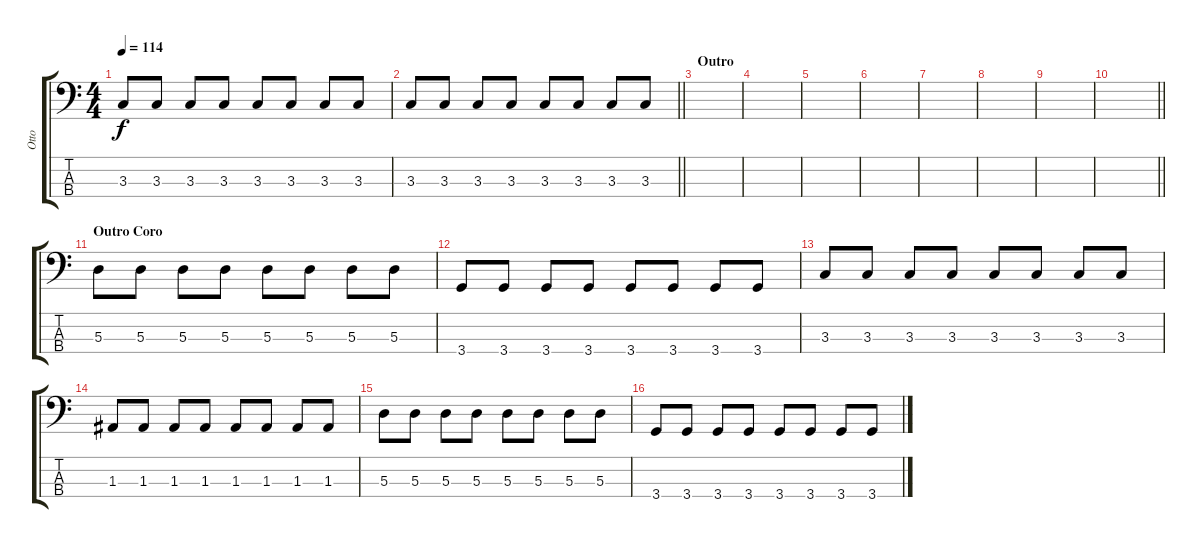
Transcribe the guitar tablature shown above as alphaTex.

\track ("Otto" "Otto") {instrument electricbassfinger}
\staff {score tabs}
\tuning (G2 D2 A1 E1) {hide}
\ts (4 4)
\tempo 114
\clef f4
\ks c
3.3.8{dy f} 3.3.8 3.3.8 3.3.8 3.3.8 3.3.8 3.3.8 3.3.8 |
\barLineRight lightlight
3.3.8 3.3.8 3.3.8 3.3.8 3.3.8 3.3.8 3.3.8 3.3.8 |
\section ("" "Outro")
|
|
|
|
|
|
|
\barLineRight lightlight
|
\section ("" "Outro Coro")
5.3.8 5.3.8 5.3.8 5.3.8 5.3.8 5.3.8 5.3.8 5.3.8 |
3.4.8 3.4.8 3.4.8 3.4.8 3.4.8 3.4.8 3.4.8 3.4.8 |
3.3.8 3.3.8 3.3.8 3.3.8 3.3.8 3.3.8 3.3.8 3.3.8 |
1.3.8 1.3.8 1.3.8 1.3.8 1.3.8 1.3.8 1.3.8 1.3.8 |
5.3.8 5.3.8 5.3.8 5.3.8 5.3.8 5.3.8 5.3.8 5.3.8 |
3.4.8 3.4.8 3.4.8 3.4.8 3.4.8 3.4.8 3.4.8 3.4.8
